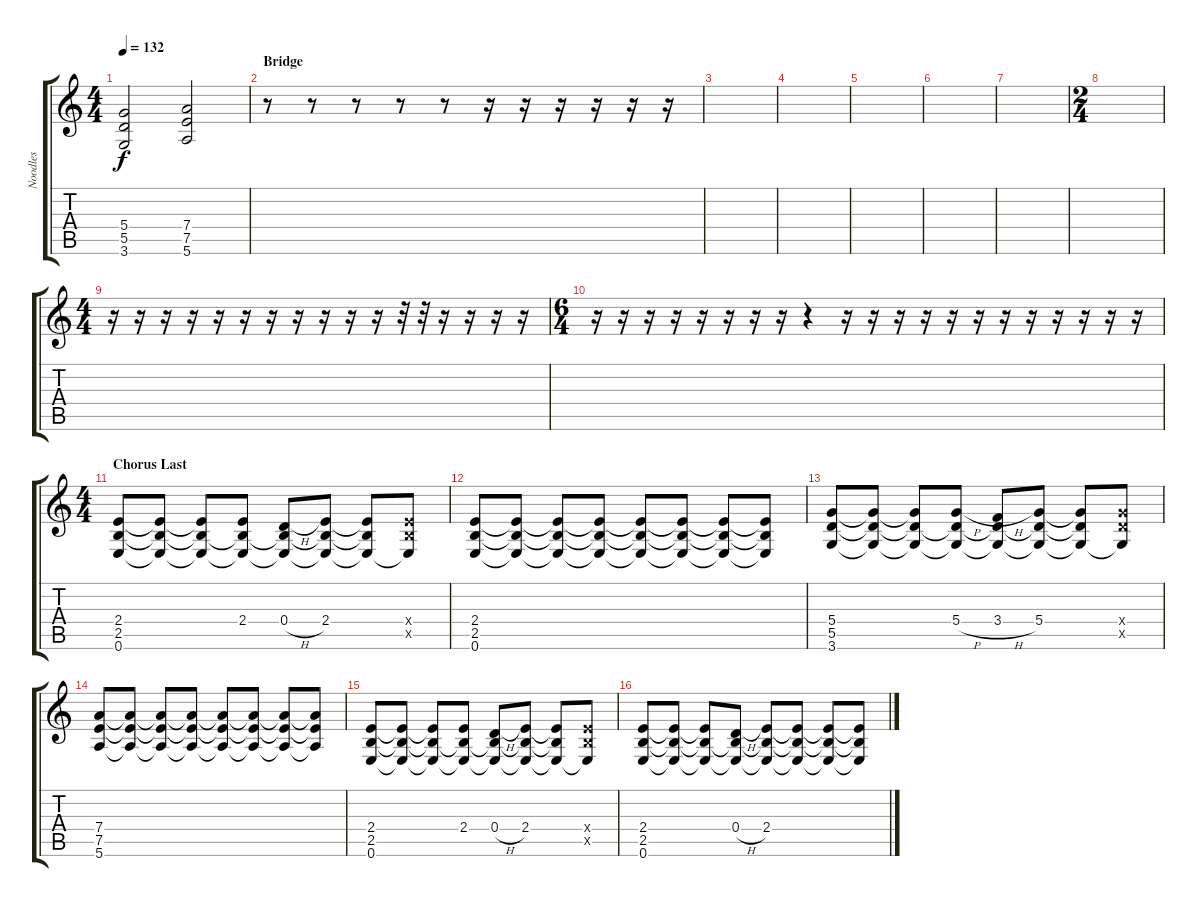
\track ("Noodles" "Noodles") {instrument overdrivenguitar}
\staff {score tabs}
\tuning (E4 B3 G3 D3 A2 E2) {hide}
\ts (4 4)
\tempo 132
\clef g2
\ks c
(5.4 5.5 3.6).2{dy f} (7.4 7.5 5.6).2 |
\section ("" "Bridge")
r.8 r.8 r.8 r.8 r.8 r.16 r.16 r.16 r.16 r.16 r.16 |
|
|
|
|
|
\ts (2 4)
|
\ts (4 4)
r.16 r.16 r.16 r.16 r.16 r.16 r.16 r.16 r.16 r.16 r.16 r.32 r.32 r.16 r.16 r.16 r.16 |
\ts (6 4)
r.16 r.16 r.16 r.16 r.16 r.16 r.16 r.16 r.4 r.16 r.16 r.16 r.16 r.16 r.16 r.16 r.16 r.16 r.16 r.16 r.16 |
\ts (4 4)
\section ("" "Chorus Last")
(2.4 2.5 0.6).8{instrument distortionguitar} (2.4{t} 2.5{t} 0.6{t}).8 (2.4{t} 2.5{t} 0.6{t}).8 (2.4 2.5{t} 0.6{t}).8 (0.4{h} 2.5{t} 0.6{t}).8 (2.4 2.5{t} 0.6{t}).8 (2.4{t} 2.5{t} 0.6{t}).8 (2.4{x} 2.5{x} 0.6{t}).8 |
(2.4 2.5 0.6).8 (2.4{t} 2.5{t} 0.6{t}).8 (2.4{t} 2.5{t} 0.6{t}).8 (2.4{t} 2.5{t} 0.6{t}).8 (2.4{t} 2.5{t} 0.6{t}).8 (2.4{t} 2.5{t} 0.6{t}).8 (2.4{t} 2.5{t} 0.6{t}).8 (2.4{t} 2.5{t} 0.6{t}).8 |
(5.4 5.5 3.6).8 (5.4{t} 5.5{t} 3.6{t}).8 (5.4{t} 5.5{t} 3.6{t}).8 (5.4{h} 5.5{t} 3.6{t}).8 (3.4{h} 5.5{t} 3.6{t}).8 (5.4 5.5{t} 3.6{t}).8 (5.4{t} 5.5{t} 3.6{t}).8 (5.4{x} 5.5{x} 3.6{t}).8 |
(7.4 7.5 5.6).8 (7.4{t} 7.5{t} 5.6{t}).8 (7.4{t} 7.5{t} 5.6{t}).8 (7.4{t} 7.5{t} 5.6{t}).8 (7.4{t} 7.5{t} 5.6{t}).8 (7.4{t} 7.5{t} 5.6{t}).8 (7.4{t} 7.5{t} 5.6{t}).8 (7.4{t} 7.5{t} 5.6{t}).8 |
(2.4 2.5 0.6).8{instrument distortionguitar} (2.4{t} 2.5{t} 0.6{t}).8 (2.4{t} 2.5{t} 0.6{t}).8 (2.4 2.5{t} 0.6{t}).8 (0.4{h} 2.5{t} 0.6{t}).8 (2.4 2.5{t} 0.6{t}).8 (2.4{t} 2.5{t} 0.6{t}).8 (2.4{x} 2.5{x} 0.6{t}).8 |
(2.4 2.5 0.6).8 (2.4{t} 2.5{t} 0.6{t}).8 (2.4{t} 2.5{t} 0.6{t}).8 (0.4{h} 2.5{t} 0.6{t}).8 (2.4 2.5{t} 0.6{t}).8 (2.4{t} 2.5{t} 0.6{t}).8 (2.4{t} 2.5{t} 0.6{t}).8 (2.4{t} 2.5{t} 0.6{t}).8
